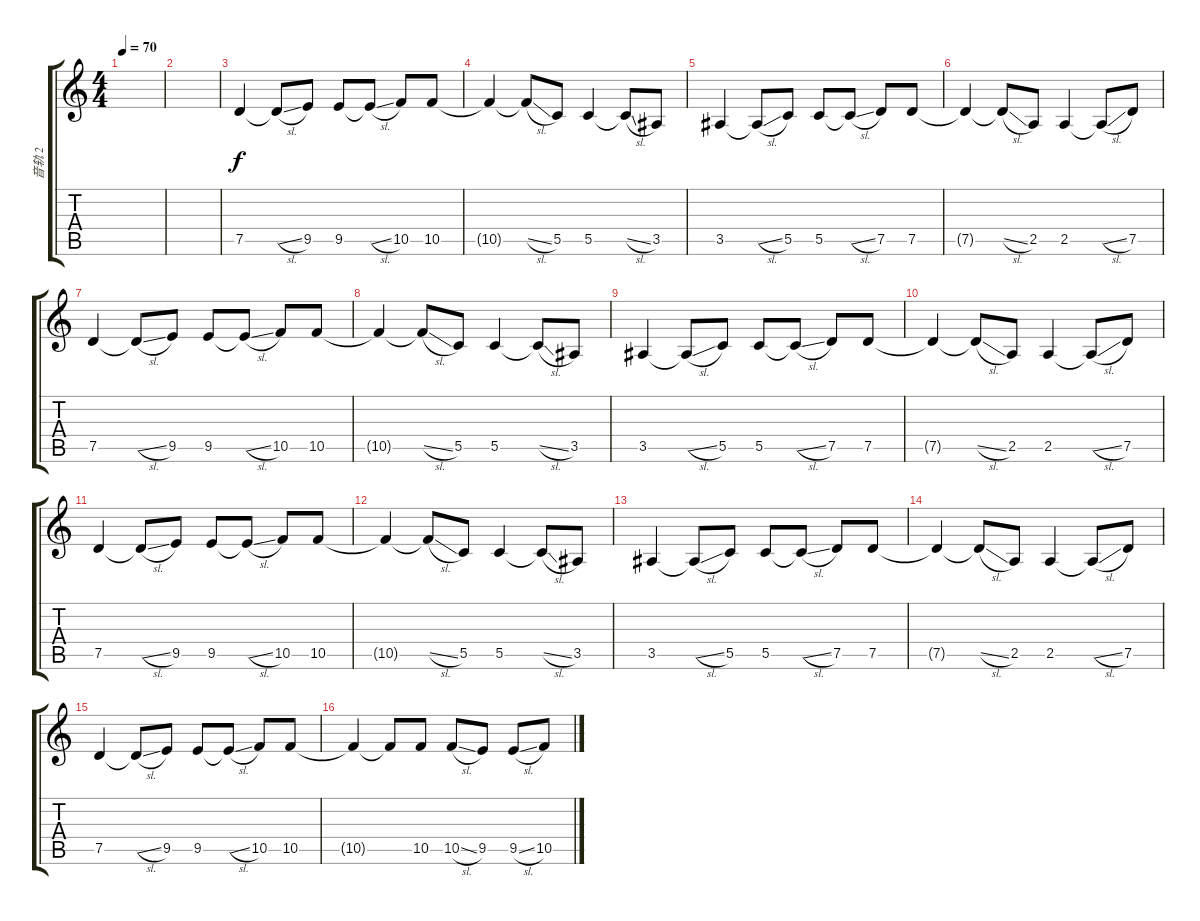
\track ("音轨 2" "音轨 2") {instrument distortionguitar}
\staff {score tabs}
\tuning (D4 A3 F3 C3 G2 D2) {hide}
\ts (4 4)
\tempo 70
\clef g2
\ks c
|
|
7.5.4 7.5{sl t}.8 9.5.8 9.5.8 9.5{sl t}.8 10.5.8 10.5.8 |
10.5{t}.4 10.5{sl t}.8 5.5.8 5.5.4 5.5{sl t}.8 3.5.8 |
3.5.4 3.5{sl t}.8 5.5.8 5.5.8 5.5{sl t}.8 7.5.8 7.5.8 |
7.5{t}.4 7.5{sl t}.8 2.5.8 2.5.4 2.5{sl t}.8 7.5.8 |
7.5.4 7.5{sl t}.8 9.5.8 9.5.8 9.5{sl t}.8 10.5.8 10.5.8 |
10.5{t}.4 10.5{sl t}.8 5.5.8 5.5.4 5.5{sl t}.8 3.5.8 |
3.5.4 3.5{sl t}.8 5.5.8 5.5.8 5.5{sl t}.8 7.5.8 7.5.8 |
7.5{t}.4 7.5{sl t}.8 2.5.8 2.5.4 2.5{sl t}.8 7.5.8 |
7.5.4 7.5{sl t}.8 9.5.8 9.5.8 9.5{sl t}.8 10.5.8 10.5.8 |
10.5{t}.4 10.5{sl t}.8 5.5.8 5.5.4 5.5{sl t}.8 3.5.8 |
3.5.4 3.5{sl t}.8 5.5.8 5.5.8 5.5{sl t}.8 7.5.8 7.5.8 |
7.5{t}.4 7.5{sl t}.8 2.5.8 2.5.4 2.5{sl t}.8 7.5.8 |
7.5.4 7.5{sl t}.8 9.5.8 9.5.8 9.5{sl t}.8 10.5.8 10.5.8 |
10.5{t}.4 10.5{t}.8 10.5.8 10.5{sl}.8 9.5.8 9.5{sl}.8 10.5.8
